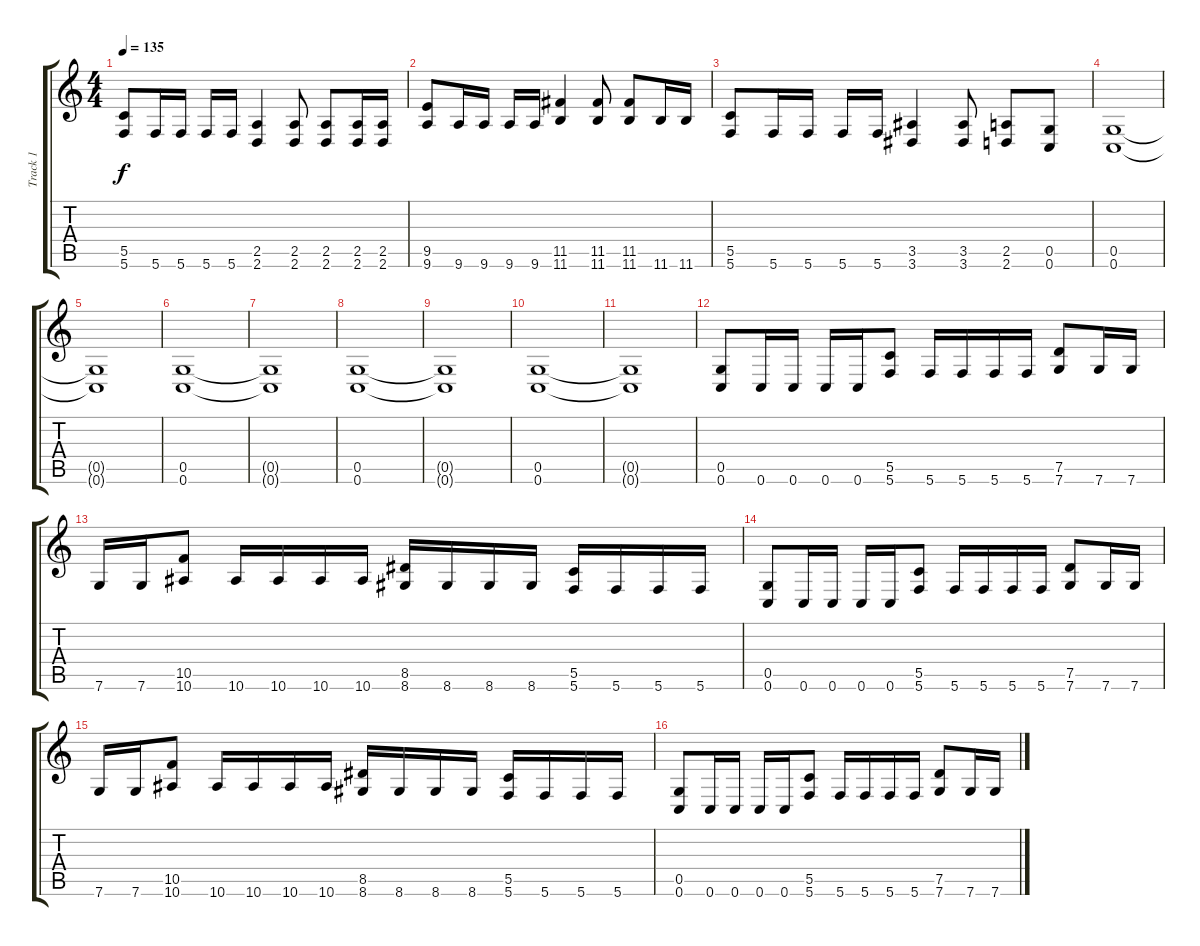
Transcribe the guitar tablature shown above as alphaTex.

\track ("Track 1" "Track 1") {instrument distortionguitar}
\staff {score tabs}
\tuning (D4 A3 F3 C3 G2 C2) {hide}
\ts (4 4)
\tempo 135
\clef g2
\ks c
(5.5 5.6).8{dy f} 5.6.16 5.6.16 5.6.16 5.6.16 (2.5 2.6).4 (2.5 2.6).8 (2.5 2.6).8 (2.5 2.6).16 (2.5 2.6).16 |
(9.5 9.6).8 9.6.16 9.6.16 9.6.16 9.6.16 (11.5 11.6).4 (11.5 11.6).8 (11.5 11.6).8 11.6.16 11.6.16 |
(5.5 5.6).8 5.6.16 5.6.16 5.6.16 5.6.16 (3.5 3.6).4 (3.5 3.6).8 (2.5 2.6).8 (0.5 0.6).8 |
(0.5 0.6).1 |
(0.5{t} 0.6{t}).1 |
(0.5 0.6).1 |
(0.5{t} 0.6{t}).1 |
(0.5 0.6).1 |
(0.5{t} 0.6{t}).1 |
(0.5 0.6).1 |
(0.5{t} 0.6{t}).1 |
(0.5 0.6).8 0.6.16 0.6.16 0.6.16 0.6.16 (5.5 5.6).8 5.6.16 5.6.16 5.6.16 5.6.16 (7.5 7.6).8 7.6.16 7.6.16 |
7.6.16 7.6.16 (10.5 10.6).8 10.6.16 10.6.16 10.6.16 10.6.16 (8.5 8.6).16 8.6.16 8.6.16 8.6.16 (5.5 5.6).16 5.6.16 5.6.16 5.6.16 |
(0.5 0.6).8 0.6.16 0.6.16 0.6.16 0.6.16 (5.5 5.6).8 5.6.16 5.6.16 5.6.16 5.6.16 (7.5 7.6).8 7.6.16 7.6.16 |
7.6.16 7.6.16 (10.5 10.6).8 10.6.16 10.6.16 10.6.16 10.6.16 (8.5 8.6).16 8.6.16 8.6.16 8.6.16 (5.5 5.6).16 5.6.16 5.6.16 5.6.16 |
(0.5 0.6).8 0.6.16 0.6.16 0.6.16 0.6.16 (5.5 5.6).8 5.6.16 5.6.16 5.6.16 5.6.16 (7.5 7.6).8 7.6.16 7.6.16
